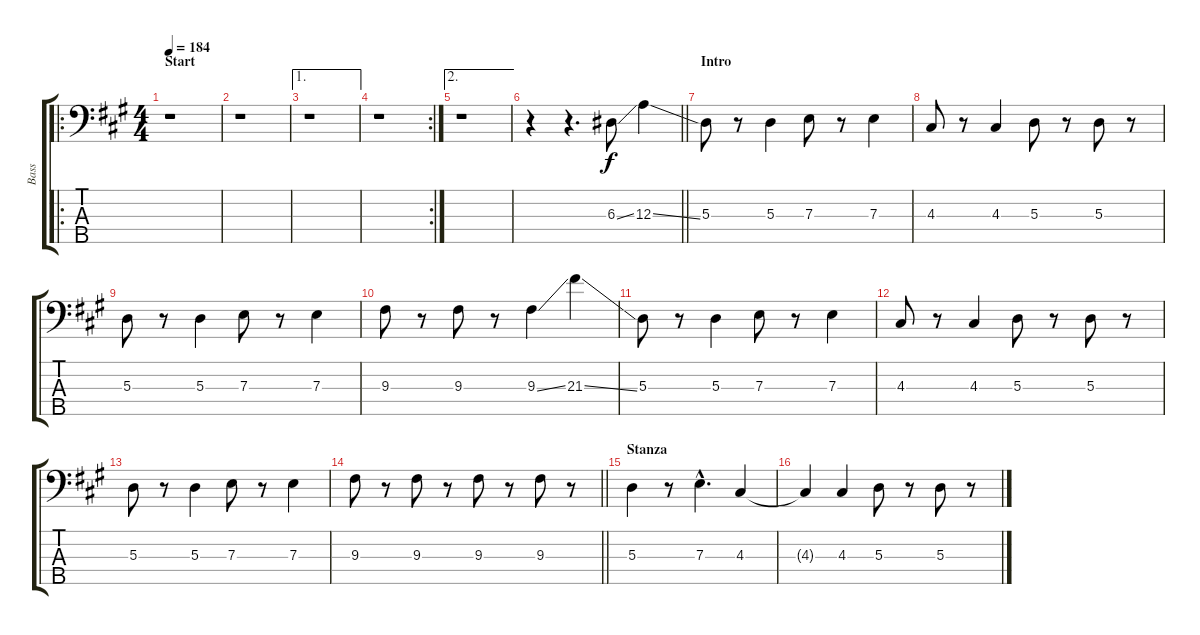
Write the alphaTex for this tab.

\track ("Bass" "Bass") {instrument electricbassfinger}
\staff {score tabs}
\tuning (G2 D2 A1 E1 B0) {hide}
\ro
\ts (4 4)
\section ("" "Start")
\tempo 184
\clef f4
\ks f#minor
r.1{dy f instrument electricbassfinger} |
r.1 |
\ae 1
r.1 |
\rc 2
r.1 |
\ae 2
r.1 |
\barLineRight lightlight
r.4 r.4{d} 6.3{ss}.8 12.3{ss}.4 |
\section ("" "Intro")
5.3.8 r.8 5.3.4 7.3.8 r.8 7.3.4 |
4.3.8 r.8 4.3.4 5.3.8 r.8 5.3.8 r.8 |
5.3.8 r.8 5.3.4 7.3.8 r.8 7.3.4 |
9.3.8 r.8 9.3.8 r.8 9.3{ss}.4 21.3{ss}.4 |
5.3.8 r.8 5.3.4 7.3.8 r.8 7.3.4 |
4.3.8 r.8 4.3.4 5.3.8 r.8 5.3.8 r.8 |
5.3.8 r.8 5.3.4 7.3.8 r.8 7.3.4 |
\barLineRight lightlight
9.3.8 r.8 9.3.8 r.8 9.3.8 r.8 9.3.8 r.8 |
\section ("" "Stanza")
5.3.4 r.8 7.3{hac}.4{d} 4.3.4 |
4.3{t}.4 4.3.4 5.3.8 r.8 5.3.8 r.8
